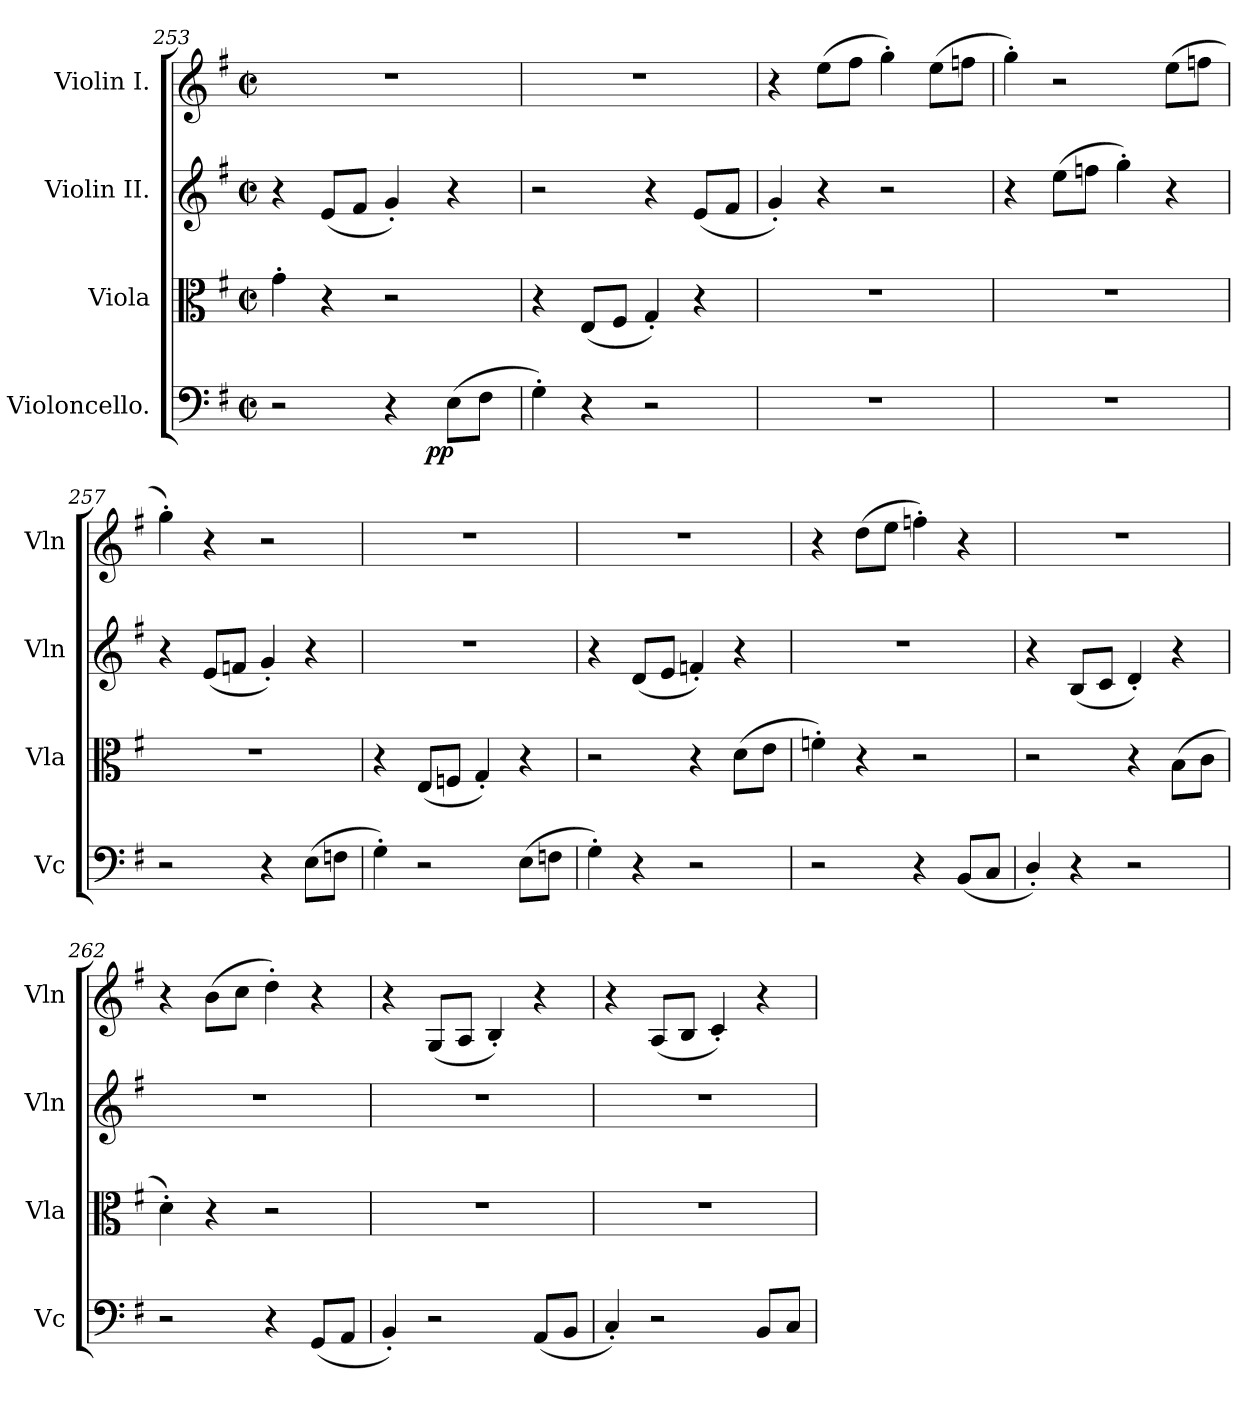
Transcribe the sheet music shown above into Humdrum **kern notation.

**kern	**dynam	**kern	**kern	**kern
*part4	*part4	*part3	*part2	*part1
*staff4	*staff4	*staff3	*staff2	*staff1
*I"Violoncello.	*	*I"Viola	*I"Violin II.	*I"Violin I.
*I'Vc	*	*I'Vla	*I'Vln	*I'Vln
!!LO:LB:g=z
*clefF4	*	*clefC3	*clefG2	*clefG2
*k[f#]	*	*k[f#]	*k[f#]	*k[f#]
*e:	*	*e:	*e:	*e:
*M2/2	*	*M2/2	*M2/2	*M2/2
*met(c|)	*	*met(c|)	*met(c|)	*met(c|)
=253	=253	=253	=253	=253
*^	*	*	*	*
2r	2ryy	.	4g'>\	4r	1r
.	.	.	4r	(8e/L	.
.	.	.	.	8f#/J	.
4r	8.ryy	.	2r	4g'</)	.
!	!	!LO:DY:b	!	!	!
.	4ryy	pp	.	.	.
(8E\L	.	.	.	4r	.
8F#\J	.	.	.	.	.
.	16ryy	.	.	.	.
*v	*v	*	*	*	*
=254	=254	=254	=254	=254
4G'>\)	.	4r	2r	1r
4r	.	(8E/L	.	.
.	.	8F#/J	.	.
2r	.	4G'</)	4r	.
.	.	4r	(8e/L	.
.	.	.	8f#/J	.
=255	=255	=255	=255	=255
1r	.	1r	4g'</)	4r
.	.	.	4r	(8ee\L
.	.	.	.	8ff#\J
.	.	.	2r	4gg'>\)
.	.	.	.	(8ee\L
.	.	.	.	8ffn\J
=256	=256	=256	=256	=256
1r	.	1r	4r	4gg'>\)
.	.	.	(8ee\L	2r
.	.	.	8ffn\J	.
.	.	.	4gg'>\)	.
.	.	.	4r	(8ee\L
.	.	.	.	8ffn\J
=257	=257	=257	=257	=257
2r	.	1r	4r	4gg'>\)
.	.	.	(8e/L	4r
.	.	.	8fn/J	.
4r	.	.	4g'</)	2r
(8E\L	.	.	4r	.
8Fn\J	.	.	.	.
=258	=258	=258	=258	=258
4G'>\)	.	4r	1r	1r
2r	.	(8E/L	.	.
.	.	8Fn/J	.	.
.	.	4G'</)	.	.
(8E\L	.	4r	.	.
8Fn\J	.	.	.	.
=259	=259	=259	=259	=259
4G'>\)	.	2r	4r	1r
4r	.	.	(8d/L	.
.	.	.	8e/J	.
2r	.	4r	4fn'</)	.
.	.	(8d\L	4r	.
.	.	8e\J	.	.
=260	=260	=260	=260	=260
2r	.	4fn'>\)	1r	4r
.	.	4r	.	(8dd\L
.	.	.	.	8ee\J
4r	.	2r	.	4ffn'>\)
(<8BB/L	.	.	.	4r
8C/J	.	.	.	.
=261	=261	=261	=261	=261
4D'</)	.	2r	4r	1r
4r	.	.	(8B/L	.
.	.	.	8c/J	.
2r	.	4r	4d'</)	.
.	.	(>8B\L	4r	.
.	.	8c\J	.	.
=262	=262	=262	=262	=262
2r	.	4d'>\)	1r	4r
.	.	4r	.	(8b\L
.	.	.	.	8cc\J
4r	.	2r	.	4dd'>\)
(8GG/L	.	.	.	4r
8AA/J	.	.	.	.
=263	=263	=263	=263	=263
4BB'</)	.	1r	1r	4r
2r	.	.	.	(8G/L
.	.	.	.	8A/J
.	.	.	.	4B'</)
(8AA/L	.	.	.	4r
8BB/J	.	.	.	.
!!LO:LB:g=z
=264	=264	=264	=264	=264
4C'</)	.	1r	1r	4r
2r	.	.	.	(8A/L
.	.	.	.	8B/J
.	.	.	.	4c'</)
8BB/L	.	.	.	4r
8C/J	.	.	.	.
=	=	=	=	=
*-	*-	*-	*-	*-
